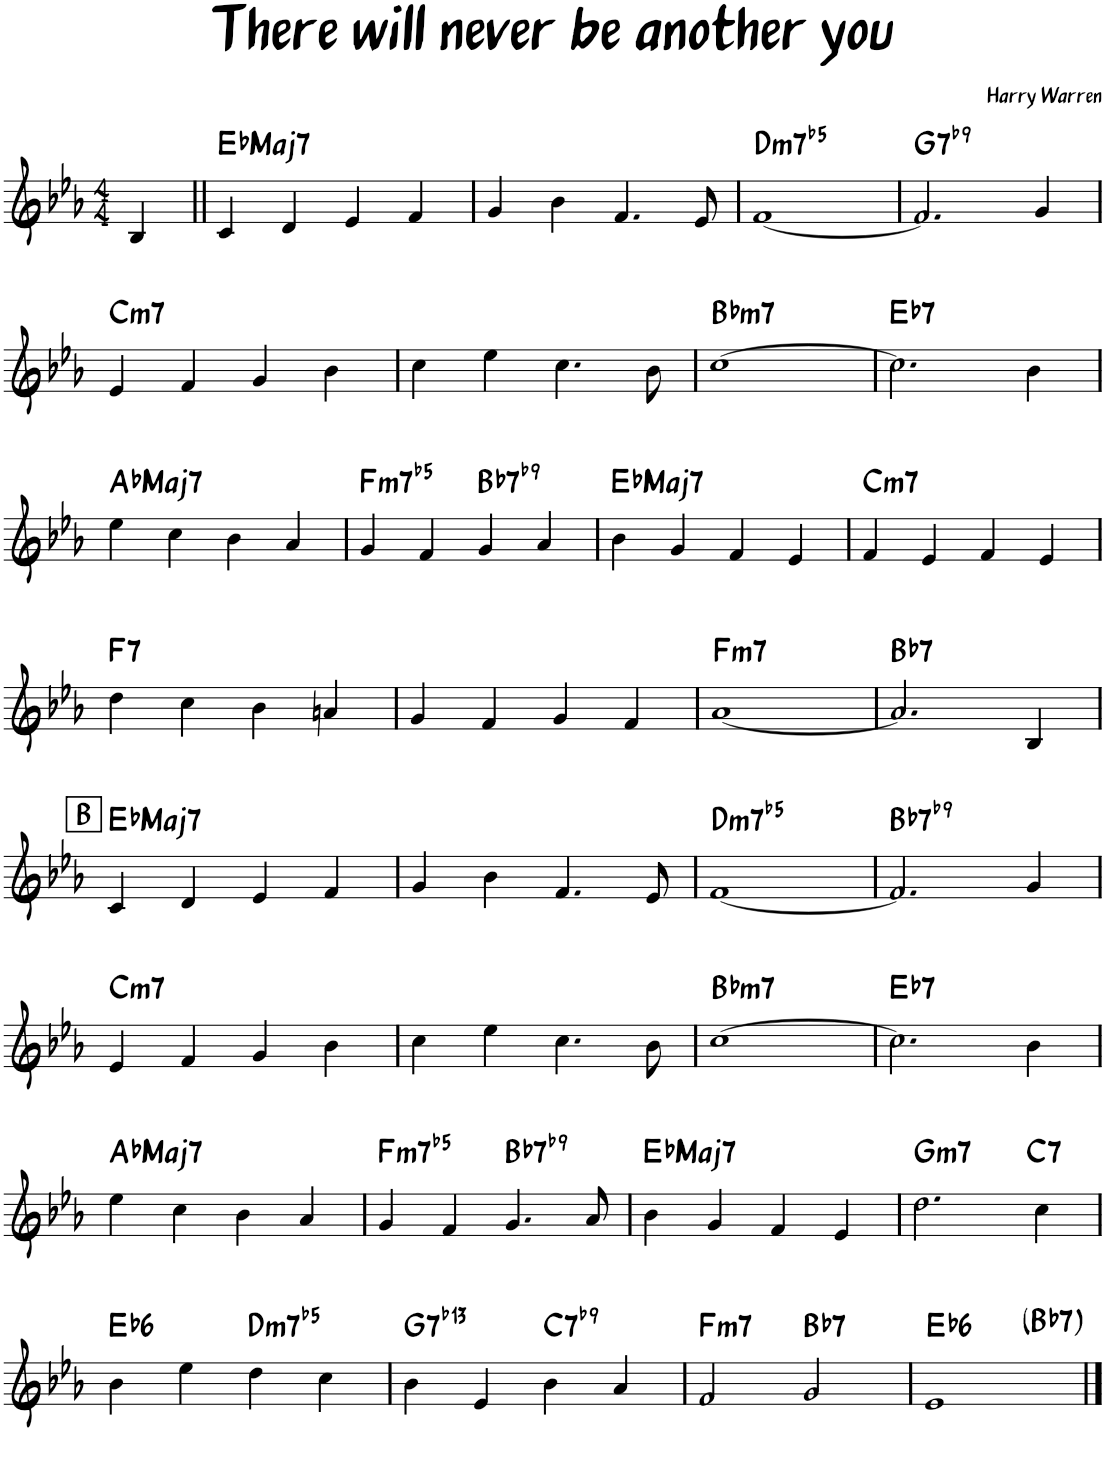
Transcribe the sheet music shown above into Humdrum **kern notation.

**kern	**harte
*part1	*part1
*staff1	*
*I"Piano	*
*I'Pno.	*
*clefG2	*
*k[b-e-a-]	*
*M4/4	*
=1	=1
4B-/	.
=2||	=2||
!	!LO:H:kt=Maj7
4c/	Eb:maj7
4d/	.
4e-/	.
4f/	.
=3	=3
4g/	.
4b-\	.
4.f/	.
8e-/	.
=4	=4
!	!LO:H:kt=m7b5
[1f	D:hdim7
=5	=5
!	!LO:H:kt=7
2.f/]	G:7(b9)
4g/	.
!!LO:LB:g=z
=6	=6
!	!LO:H:kt=m7
4e-/	C:min7
4f/	.
4g/	.
4b-\	.
=7	=7
4cc\	.
4ee-\	.
4.cc\	.
8b-\	.
=8	=8
!	!LO:H:kt=m7
[1cc	Bb:min7
=9	=9
!	!LO:H:kt=7
2.cc\]	Eb:7
4b-\	.
!!LO:LB:g=z
=10	=10
!	!LO:H:kt=Maj7
4ee-\	Ab:maj7
4cc\	.
4b-\	.
4a-/	.
=11	=11
!	!LO:H:kt=m7b5
4g/	F:hdim7
4f/	.
!	!LO:H:kt=7
4g/	Bb:7(b9)
4a-/	.
=12	=12
!	!LO:H:kt=Maj7
4b-\	Eb:maj7
4g/	.
4f/	.
4e-/	.
=13	=13
!	!LO:H:kt=m7
4f/	C:min7
4e-/	.
4f/	.
4e-/	.
!!LO:LB:g=z
=14	=14
!	!LO:H:kt=7
4dd\	F:7
4cc\	.
4b-\	.
4an/	.
=15	=15
4g/	.
4f/	.
4g/	.
4f/	.
=16	=16
!	!LO:H:kt=m7
[1a-	F:min7
=17	=17
!	!LO:H:kt=7
2.a-/]	Bb:7
4B-/	.
!!LO:LB:g=z
!!LO:REH:place=s1:a:B:rj:fs=14:t=B
=18	=18
!	!LO:H:kt=Maj7
4c/	Eb:maj7
4d/	.
4e-/	.
4f/	.
=19	=19
4g/	.
4b-\	.
4.f/	.
8e-/	.
=20	=20
!	!LO:H:kt=m7b5
[1f	D:hdim7
=21	=21
!	!LO:H:kt=7
2.f/]	Bb:7(b9)
4g/	.
!!LO:LB:g=z
=22	=22
!	!LO:H:kt=m7
4e-/	C:min7
4f/	.
4g/	.
4b-\	.
=23	=23
4cc\	.
4ee-\	.
4.cc\	.
8b-\	.
=24	=24
!	!LO:H:kt=m7
[1cc	Bb:min7
=25	=25
!	!LO:H:kt=7
2.cc\]	Eb:7
4b-\	.
!!LO:LB:g=z
=26	=26
!	!LO:H:kt=Maj7
4ee-\	Ab:maj7
4cc\	.
4b-\	.
4a-/	.
=27	=27
!	!LO:H:kt=m7b5
4g/	F:hdim7
4f/	.
!	!LO:H:kt=7
4.g/	Bb:7(b9)
8a-/	.
=28	=28
!	!LO:H:kt=Maj7
4b-\	Eb:maj7
4g/	.
4f/	.
4e-/	.
=29	=29
!	!LO:H:kt=m7
*^	*
2.dd\	2ryy	G:min7
!	!	!LO:H:kt=7
.	2ryy	C:7
4cc\	.	.
!!LO:LB:g=z	!!
=30	=30	=30
!	!	!LO:H:kt=6
*v	*v	*
4b-\	Eb:maj6
4ee-\	.
!	!LO:H:kt=m7b5
4dd\	D:hdim7
4cc\	.
=31	=31
!	!LO:H:kt=7
4b-\	G:7(b13)
4e-/	.
!	!LO:H:kt=7
4b-\	C:7(b9)
4a-/	.
=32	=32
!	!LO:H:kt=m7
2f/	F:min7
!	!LO:H:kt=7
2g/	Bb:7
=33	=33
!	!LO:H:n=1:kt=6
!	!LO:H:n=2:kt=7
1e-	Eb:maj6 Bb:7
==	==
*-	*-
